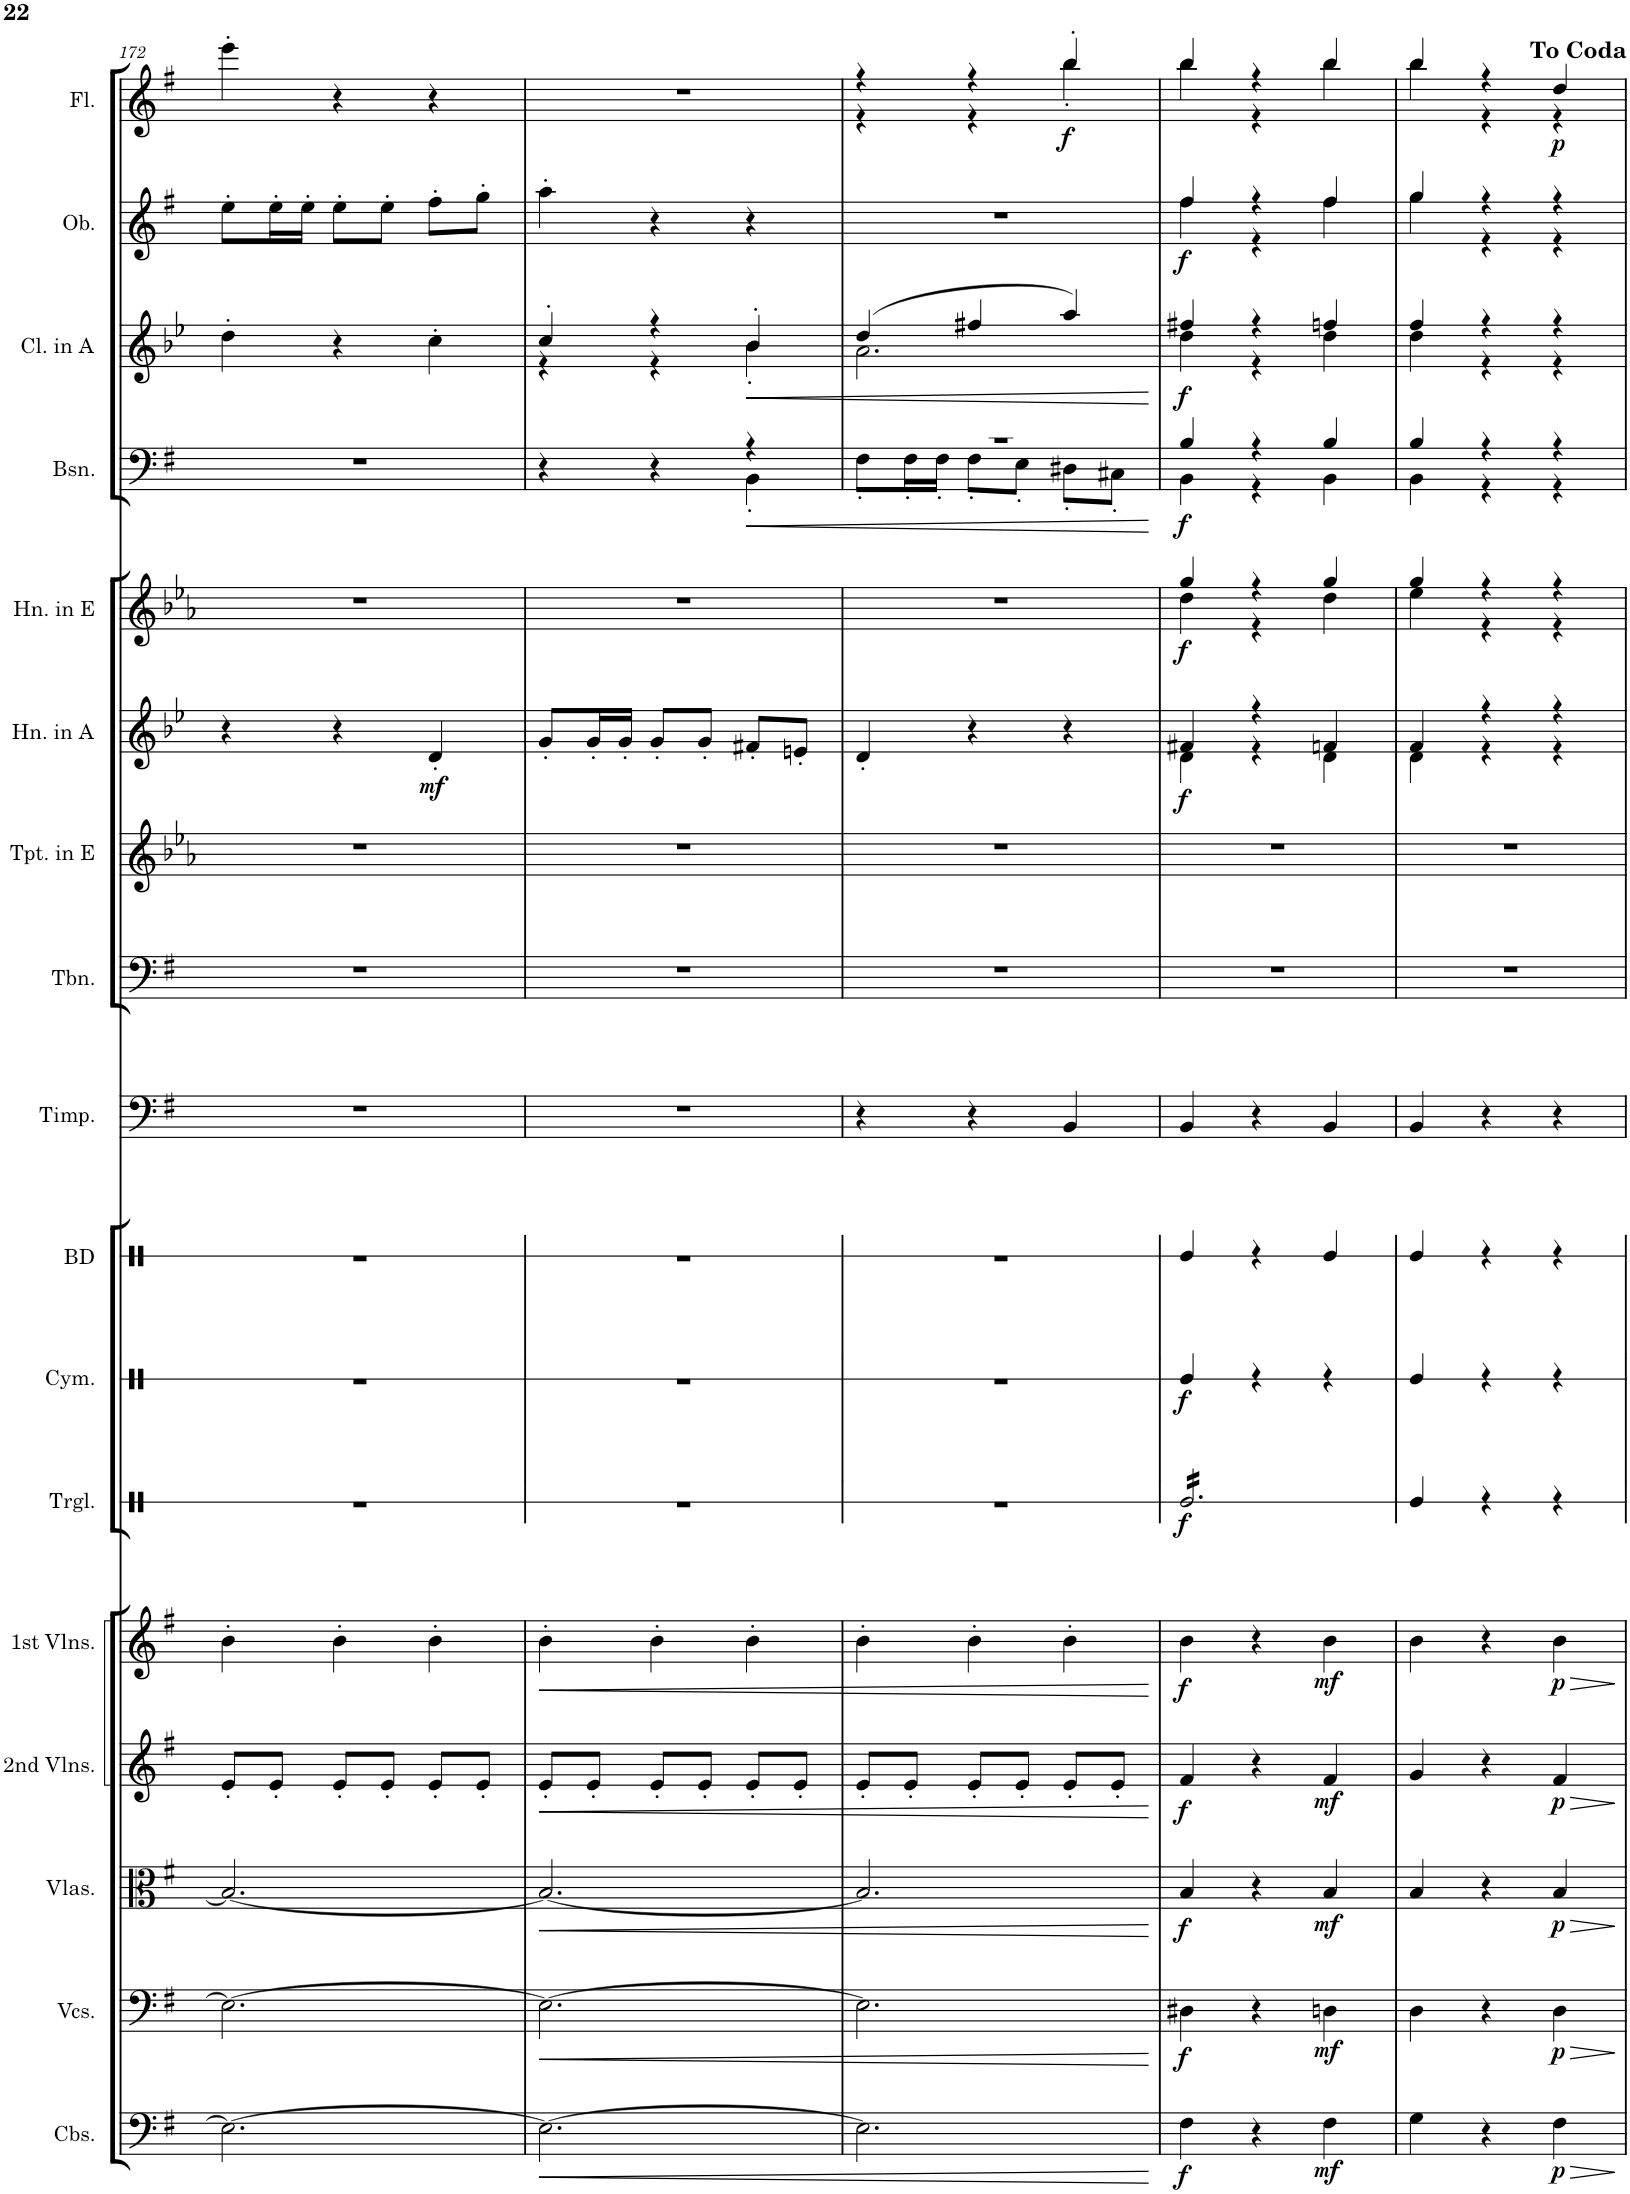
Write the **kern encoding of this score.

**kern	**dynam	**kern	**dynam	**kern	**dynam	**kern	**dynam	**kern	**dynam	**kern	**dynam	**kern	**dynam	**kern	**kern	**kern	**kern	**kern	**dynam	**kern	**dynam	**kern	**dynam	**kern	**dynam	**kern	**dynam	**kern	**dynam
*part17	*part17	*part16	*part16	*part15	*part15	*part14	*part14	*part13	*part13	*part12	*part12	*part11	*part11	*part10	*part9	*part8	*part7	*part6	*part6	*part5	*part5	*part4	*part4	*part3	*part3	*part2	*part2	*part1	*part1
*staff17	*staff17	*staff16	*staff16	*staff15	*staff15	*staff14	*staff14	*staff13	*staff13	*staff12	*staff12	*staff11	*staff11	*staff10	*staff9	*staff8	*staff7	*staff6	*staff6	*staff5	*staff5	*staff4	*staff4	*staff3	*staff3	*staff2	*staff2	*staff1	*staff1
*I"Contrabasses	*	*I"Violoncellos	*	*I"Violas	*	*I"2nd Violins	*	*I"1st Violins	*	*I"Triangle	*	*I"Cymbals	*	*I"Bass Drum	*I"Timpani in B and E	*I"Trombones I. II.	*I"Trumpets I. II. in E	*I"Horns III. IV. in A	*	*I"Horns I. II. in E	*	*I"Bassoons I. II.	*	*I"Clarinets I. II. in A	*	*I"Oboes I. II.	*	*I"Flutes I. II.	*
*I'Cbs.	*	*I'Vcs.	*	*I'Vlas.	*	*I'2nd Vlns.	*	*I'1st Vlns.	*	*I'Trgl.	*	*I'Cym.	*	*I'BD	*I'Timp.	*I'Tbn.	*I'Tpt. in E	*I'Hn. in A	*	*I'Hn. in E	*	*I'Bsn.	*	*I'Cl. in A	*	*I'Ob.	*	*I'Fl.	*
!!LO:PB:g=z
*clefF4	*	*clefF4	*	*clefC3	*	*clefG2	*	*clefG2	*	*clefX	*	*clefX	*	*clefX	*clefF4	*clefF4	*clefG2	*clefG2	*	*clefG2	*	*clefF4	*	*clefG2	*	*clefG2	*	*clefG2	*
*Trd7c12	*	*	*	*	*	*	*	*	*	*	*	*	*	*	*	*	*Trd-2c-4	*Trd2c3	*	*Trd5c8	*	*	*	*Trd2c3	*	*	*	*	*
*k[f#]	*	*k[f#]	*	*k[f#]	*	*k[f#]	*	*k[f#]	*	*k[]	*	*k[]	*	*k[]	*k[f#]	*k[f#]	*k[b-e-a-]	*k[b-e-]	*	*k[b-e-a-]	*	*k[f#]	*	*k[b-e-]	*	*k[f#]	*	*k[f#]	*
*M3/4	*	*M3/4	*	*M3/4	*	*M3/4	*	*M3/4	*	*M3/4	*	*M3/4	*	*M3/4	*M3/4	*M3/4	*M3/4	*M3/4	*	*M3/4	*	*M3/4	*	*M3/4	*	*M3/4	*	*M3/4	*
=172	=172	=172	=172	=172	=172	=172	=172	=172	=172	=172	=172	=172	=172	=172	=172	=172	=172	=172	=172	=172	=172	=172	=172	=172	=172	=172	=172	=172	=172
2.E\_	.	2.E\_	.	2.B/_	.	8e'/L	.	4b'\	.	2.r	.	2.r	.	2.r	2.r	2.r	2.r	4r	.	2.r	.	2.r	.	4dd'\	.	8ee'\L	.	4eee'\	.
.	.	.	.	.	.	8e'/J	.	.	.	.	.	.	.	.	.	.	.	.	.	.	.	.	.	.	.	16ee'\L	.	.	.
.	.	.	.	.	.	.	.	.	.	.	.	.	.	.	.	.	.	.	.	.	.	.	.	.	.	16ee'\JJ	.	.	.
.	.	.	.	.	.	8e'/L	.	4b'\	.	.	.	.	.	.	.	.	.	4r	.	.	.	.	.	4r	.	8ee'\L	.	4r	.
.	.	.	.	.	.	8e'/J	.	.	.	.	.	.	.	.	.	.	.	.	.	.	.	.	.	.	.	8ee'\J	.	.	.
!	!	!	!	!	!	!	!	!	!	!	!	!	!	!	!	!	!	!	!LO:DY:b	!	!	!	!	!	!	!	!	!	!
.	.	.	.	.	.	8e'/L	.	4b'\	.	.	.	.	.	.	.	.	.	4d'/	mf	.	.	.	.	4cc'\	.	8ff#'\L	.	4r	.
.	.	.	.	.	.	8e'/J	.	.	.	.	.	.	.	.	.	.	.	.	.	.	.	.	.	.	.	8gg'\J	.	.	.
=173	=173	=173	=173	=173	=173	=173	=173	=173	=173	=173	=173	=173	=173	=173	=173	=173	=173	=173	=173	=173	=173	=173	=173	=173	=173	=173	=173	=173	=173
!	!LO:HP:b	!	!LO:HP:b	!	!LO:HP:b	!	!LO:HP:b	!	!LO:HP:b	!	!	!	!	!	!	!	!	!	!	!	!	!	!	!	!	!	!	!	!
*	*	*	*	*	*	*	*	*	*	*	*	*	*	*	*	*	*	*	*	*	*	*^	*	*^	*	*	*	*	*
2.E\_	<	2.E\_	<	2.B/_	<	8e'/L	<	4b'\	<	2.r	.	2.r	.	2.r	2.r	2.r	2.r	8g'/L	.	2.r	.	4r	2ryy	.	4cc'/	4r	.	4aa'\	.	2.r	.
.	.	.	.	.	.	8e'/J	.	.	.	.	.	.	.	.	.	.	.	16g'/L	.	.	.	.	.	.	.	.	.	.	.	.	.
.	.	.	.	.	.	.	.	.	.	.	.	.	.	.	.	.	.	16g'/JJ	.	.	.	.	.	.	.	.	.	.	.	.	.
.	.	.	.	.	.	8e'/L	.	4b'\	.	.	.	.	.	.	.	.	.	8g'/L	.	.	.	4r	.	.	4r	4r	.	4r	.	.	.
.	.	.	.	.	.	8e'/J	.	.	.	.	.	.	.	.	.	.	.	8g'/J	.	.	.	.	.	.	.	.	.	.	.	.	.
!	!	!	!	!	!	!	!	!	!	!	!	!	!	!	!	!	!	!	!	!	!	!	!	!LO:HP:b	!	!	!LO:HP:b	!	!	!	!
.	.	.	.	.	.	8e'/L	.	4b'\	.	.	.	.	.	.	.	.	.	8f#X'/L	.	.	.	4r	4BB'\	<	4b-'/	4b-'\	<	4r	.	.	.
.	.	.	.	.	.	8e'/J	.	.	.	.	.	.	.	.	.	.	.	8en'/J	.	.	.	.	.	.	.	.	.	.	.	.	.
=174	=174	=174	=174	=174	=174	=174	=174	=174	=174	=174	=174	=174	=174	=174	=174	=174	=174	=174	=174	=174	=174	=174	=174	=174	=174	=174	=174	=174	=174	=174	=174
*	*	*	*	*	*	*	*	*	*	*	*	*	*	*	*	*	*	*	*	*	*	*	*	*	*	*	*	*	*	*^	*
2.E\]	.	2.E\]	.	2.B/]	.	8e'/L	.	4b'\	.	2.r	.	2.r	.	2.r	4r	2.r	2.r	4d'/	.	2.r	.	2.r	8F#'\L	.	(4dd/	2.a\	.	2.r	.	4r	4r	.
.	.	.	.	.	.	8e'/J	.	.	.	.	.	.	.	.	.	.	.	.	.	.	.	.	16F#'\L	.	.	.	.	.	.	.	.	.
.	.	.	.	.	.	.	.	.	.	.	.	.	.	.	.	.	.	.	.	.	.	.	16F#'\JJ	.	.	.	.	.	.	.	.	.
.	.	.	.	.	.	8e'/L	.	4b'\	.	.	.	.	.	.	4r	.	.	4r	.	.	.	.	8F#'\L	.	4ff#X/	.	.	.	.	4r	4r	.
.	.	.	.	.	.	8e'/J	.	.	.	.	.	.	.	.	.	.	.	.	.	.	.	.	8E'\J	.	.	.	.	.	.	.	.	.
!	!	!	!	!	!	!	!	!	!	!	!	!	!	!	!	!	!	!	!	!	!	!	!	!	!	!	!	!	!	!	!	!LO:DY:b
.	.	.	.	.	.	8e'/L	.	4b'\	.	.	.	.	.	.	4BB/	.	.	4r	.	.	.	.	8D#X'\L	.	4aa/)	.	.	.	.	4bb'/	4bb'\	f
.	.	.	.	.	.	8e'/J	.	.	.	.	.	.	.	.	.	.	.	.	.	.	.	.	8C#X'\J	.	.	.	.	.	.	.	.	.
*	*	*	*	*	*	*	*	*	*	*	*	*	*	*	*	*	*	*	*	*	*	*v	*v	*	*	*	*	*	*	*v	*v	*
*	*	*	*	*	*	*	*	*	*	*	*	*	*	*	*	*	*	*	*	*	*	*	*	*v	*v	*	*	*	*	*
.	[	.	[	.	[	.	[	.	[	.	.	.	.	.	.	.	.	.	.	.	.	.	[	.	[	.	.	.	.
=175	=175	=175	=175	=175	=175	=175	=175	=175	=175	=175	=175	=175	=175	=175	=175	=175	=175	=175	=175	=175	=175	=175	=175	=175	=175	=175	=175	=175	=175
*	*	*	*	*	*	*	*	*	*	*	*	*	*	*	*	*	*	*^	*	*^	*	*^	*	*^	*	*^	*	*^	*
!	!LO:DY:b	!	!LO:DY:b	!	!LO:DY:b	!	!LO:DY:b	!	!LO:DY:b	!	!LO:DY:b	!	!LO:DY:b	!	!	!	!	!	!	!LO:DY:b	!	!	!LO:DY:b	!	!	!LO:DY:b	!	!	!LO:DY:b	!	!	!LO:DY:b	!	!	!
*	*	*	*	*	*	*	*	*	*	*tremolo	*	*	*	*	*	*	*	*	*	*	*	*	*	*	*	*	*	*	*	*	*	*	*	*	*
4F#\	f	4D#X\	f	4B/	f	4f#/	f	4b\	f	16Re/LL	f	4Re/	f	4Re/	4BB/	2.r	2.r	4f#X/	4d\	f	4gg/	4dd\	f	4B/	4BB\	f	4ff#X/	4dd\	f	4ff#/	4ff#\	f	4bb/	4bb\	.
.	.	.	.	.	.	.	.	.	.	16Re/	.	.	.	.	.	.	.	.	.	.	.	.	.	.	.	.	.	.	.	.	.	.	.	.	.
.	.	.	.	.	.	.	.	.	.	16Re/	.	.	.	.	.	.	.	.	.	.	.	.	.	.	.	.	.	.	.	.	.	.	.	.	.
.	.	.	.	.	.	.	.	.	.	16Re/	.	.	.	.	.	.	.	.	.	.	.	.	.	.	.	.	.	.	.	.	.	.	.	.	.
4r	.	4r	.	4r	.	4r	.	4r	.	16Re/	.	4r	.	4r	4r	.	.	4r	4r	.	4r	4r	.	4r	4r	.	4r	4r	.	4r	4r	.	4r	4r	.
.	.	.	.	.	.	.	.	.	.	16Re/	.	.	.	.	.	.	.	.	.	.	.	.	.	.	.	.	.	.	.	.	.	.	.	.	.
.	.	.	.	.	.	.	.	.	.	16Re/	.	.	.	.	.	.	.	.	.	.	.	.	.	.	.	.	.	.	.	.	.	.	.	.	.
.	.	.	.	.	.	.	.	.	.	16Re/	.	.	.	.	.	.	.	.	.	.	.	.	.	.	.	.	.	.	.	.	.	.	.	.	.
!	!LO:DY:b	!	!LO:DY:b	!	!LO:DY:b	!	!LO:DY:b	!	!LO:DY:b	!	!	!	!	!	!	!	!	!	!	!	!	!	!	!	!	!	!	!	!	!	!	!	!	!	!
4F#\	mf	4Dn\	mf	4B/	mf	4f#/	mf	4b\	mf	16Re/	.	4r	.	4Re/	4BB/	.	.	4fn/	4d\	.	4gg/	4dd\	.	4B/	4BB\	.	4ffn/	4dd\	.	4ff#/	4ff#\	.	4bb/	4bb\	.
.	.	.	.	.	.	.	.	.	.	16Re/	.	.	.	.	.	.	.	.	.	.	.	.	.	.	.	.	.	.	.	.	.	.	.	.	.
.	.	.	.	.	.	.	.	.	.	16Re/	.	.	.	.	.	.	.	.	.	.	.	.	.	.	.	.	.	.	.	.	.	.	.	.	.
.	.	.	.	.	.	.	.	.	.	16Re/JJ	.	.	.	.	.	.	.	.	.	.	.	.	.	.	.	.	.	.	.	.	.	.	.	.	.
*	*	*	*	*	*	*	*	*	*	*Xtremolo	*	*	*	*	*	*	*	*	*	*	*	*	*	*	*	*	*	*	*	*	*	*	*	*	*
=176	=176	=176	=176	=176	=176	=176	=176	=176	=176	=176	=176	=176	=176	=176	=176	=176	=176	=176	=176	=176	=176	=176	=176	=176	=176	=176	=176	=176	=176	=176	=176	=176	=176	=176	=176
4G\	.	4D\	.	4B/	.	4g/	.	4b\	.	4Re/	.	4Re/	.	4Re/	4BB/	2.r	2.r	4f/	4d\	.	4gg/	4ee-\	.	4B/	4BB\	.	4ff/	4dd\	.	4gg/	4gg\	.	4bb/	4bb\	.
4r	.	4r	.	4r	.	4r	.	4r	.	4r	.	4r	.	4r	4r	.	.	4r	4r	.	4r	4r	.	4r	4r	.	4r	4r	.	4r	4r	.	4r	4r	.
!	!LO:HP:b	!	!LO:HP:b	!	!LO:HP:b	!	!LO:HP:b	!	!LO:HP:b	!	!	!	!	!	!	!	!	!	!	!	!	!	!	!	!	!	!	!	!	!	!	!	!	!	!
!	!LO:DY:n=1:b	!	!LO:DY:n=1:b	!	!LO:DY:n=1:b	!	!LO:DY:n=1:b	!	!LO:DY:n=1:b	!	!	!	!	!	!	!	!	!	!	!	!	!	!	!	!	!	!	!	!	!	!	!	!	!	!LO:DY:b
4F#\	> p	4D\	> p	4B/	> p	4f#/	> p	4b\	> p	4r	.	4r	.	4r	4r	.	.	4r	4r	.	4r	4r	.	4r	4r	.	4r	4r	.	4r	4r	.	4dd/	4r	p
*	*	*	*	*	*	*	*	*	*	*	*	*	*	*	*	*	*	*v	*v	*	*	*	*	*v	*v	*	*v	*v	*	*v	*v	*	*v	*v	*
*	*	*	*	*	*	*	*	*	*	*	*	*	*	*	*	*	*	*	*	*v	*v	*	*	*	*	*	*	*	*	*
.	]	.	]	.	]	.	]	.	]	.	.	.	.	.	.	.	.	.	.	.	.	.	.	.	.	.	.	.	.
!	!	!	!	!	!	!	!	!	!	!	!	!	!	!	!	!	!	!	!	!	!	!	!	!	!	!	!	!LO:TX:a:t=<b>To Coda</b>	!
=	=	=	=	=	=	=	=	=	=	=	=	=	=	=	=	=	=	=	=	=	=	=	=	=	=	=	=	=	=
*-	*-	*-	*-	*-	*-	*-	*-	*-	*-	*-	*-	*-	*-	*-	*-	*-	*-	*-	*-	*-	*-	*-	*-	*-	*-	*-	*-	*-	*-
